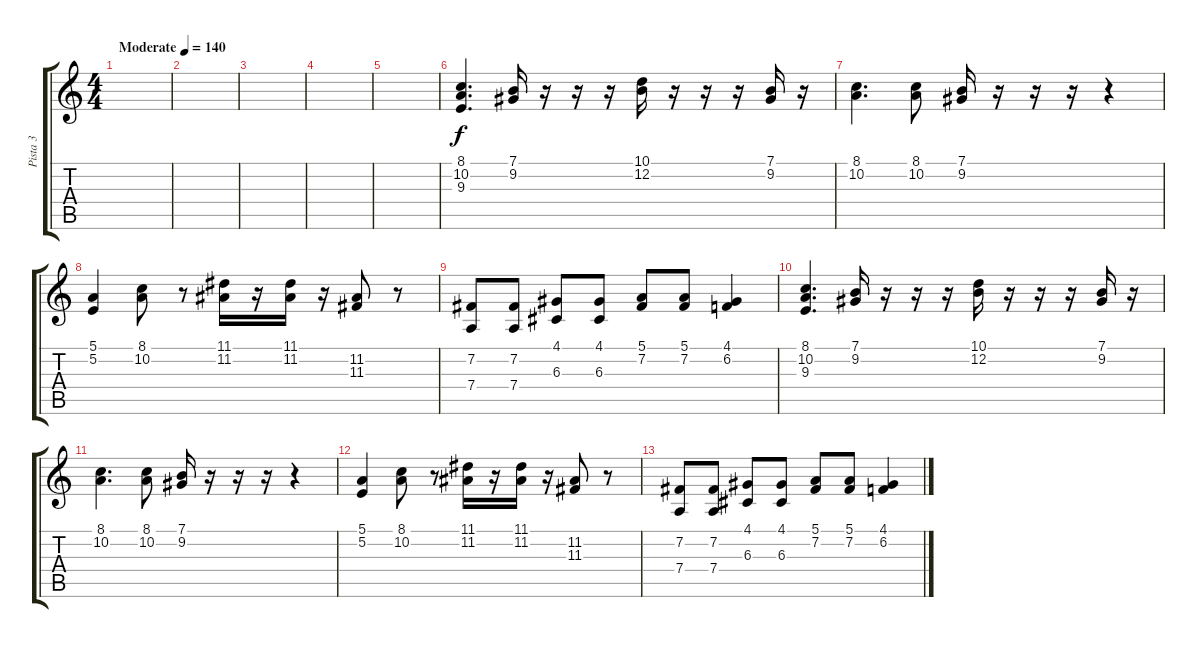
\track ("Pista 3" "Pista 3") {instrument trumpet}
\staff {score tabs}
\tuning (E4 B3 G3 D3 A2 E2) {hide}
\ts (4 4)
\tempo (140 "Moderate")
\clef g2
\ks c
|
|
|
|
|
(8.1 10.2 9.3).4{d} (7.1 9.2).16 r.16 r.16 r.16 (10.1 12.2).16 r.16 r.16 r.16 (7.1 9.2).16 r.16 |
(8.1 10.2).4{d} (8.1 10.2).8 (7.1 9.2).16 r.16 r.16 r.16 r.4 |
(5.1 5.2).4 (8.1 10.2).8 r.8 (11.1 11.2).16 r.16 (11.1 11.2).16 r.16 (11.2 11.3).8 r.8 |
(7.2 7.4).8 (7.2 7.4).8 (4.1 6.3).8 (4.1 6.3).8 (5.1 7.2).8 (5.1 7.2).8 (4.1 6.2).4 |
(8.1 10.2 9.3).4{d} (7.1 9.2).16 r.16 r.16 r.16 (10.1 12.2).16 r.16 r.16 r.16 (7.1 9.2).16 r.16 |
(8.1 10.2).4{d} (8.1 10.2).8 (7.1 9.2).16 r.16 r.16 r.16 r.4 |
(5.1 5.2).4 (8.1 10.2).8 r.8 (11.1 11.2).16 r.16 (11.1 11.2).16 r.16 (11.2 11.3).8 r.8 |
(7.2 7.4).8 (7.2 7.4).8 (4.1 6.3).8 (4.1 6.3).8 (5.1 7.2).8 (5.1 7.2).8 (4.1 6.2).4
